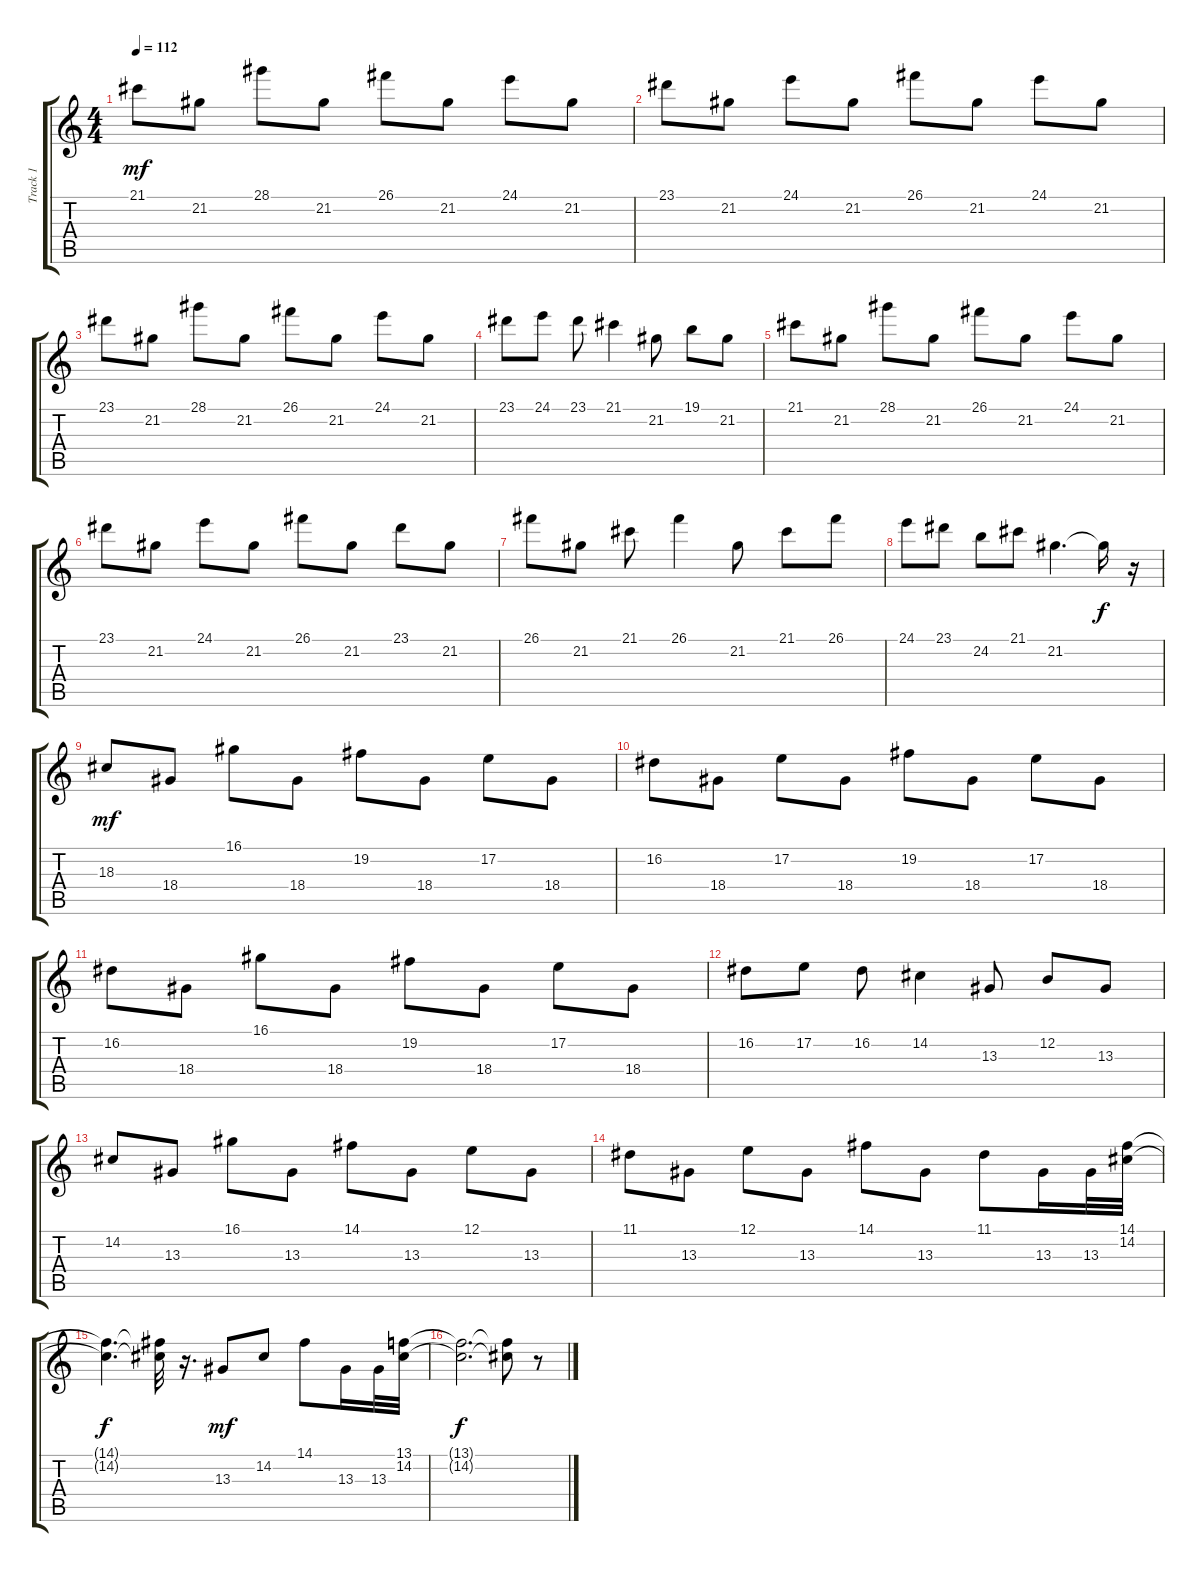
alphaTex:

\track ("Track 1" "Track 1") {instrument acousticgrandpiano}
\staff {score tabs}
\tuning (E4 B3 G3 D3 A2 E2) {hide}
\ts (4 4)
\tempo 112
\clef g2
\ks c
21.1.8{dy mf instrument acousticgrandpiano} 21.2.8 28.1.8 21.2.8 26.1.8 21.2.8 24.1.8 21.2.8 |
23.1.8 21.2.8 24.1.8 21.2.8 26.1.8 21.2.8 24.1.8 21.2.8 |
23.1.8 21.2.8 28.1.8 21.2.8 26.1.8 21.2.8 24.1.8 21.2.8 |
23.1.8 24.1.8 23.1.8 21.1.4 21.2.8 19.1.8 21.2.8 |
21.1.8 21.2.8 28.1.8 21.2.8 26.1.8 21.2.8 24.1.8 21.2.8 |
23.1.8 21.2.8 24.1.8 21.2.8 26.1.8 21.2.8 23.1.8 21.2.8 |
26.1.8 21.2.8 21.1.8 26.1.4 21.2.8 21.1.8 26.1.8 |
24.1.8 23.1.8 24.2.8 21.1.8 21.2.4{d} 21.2{t}.16{dy f} r.16 |
18.3.8{dy mf} 18.4.8 16.1.8 18.4.8 19.2.8 18.4.8 17.2.8 18.4.8 |
16.2.8 18.4.8 17.2.8 18.4.8 19.2.8 18.4.8 17.2.8 18.4.8 |
16.2.8 18.4.8 16.1.8 18.4.8 19.2.8 18.4.8 17.2.8 18.4.8 |
16.2.8 17.2.8 16.2.8 14.2.4 13.3.8 12.2.8 13.3.8 |
14.2.8 13.3.8 16.1.8 13.3.8 14.1.8 13.3.8 12.1.8 13.3.8 |
11.1.8 13.3.8 12.1.8 13.3.8 14.1.8 13.3.8 11.1.8 13.3.16 13.3.32 (14.1 14.2).32 |
(14.1{t} 14.2{t}).4{d dy f} (14.1{t} 14.2{t}).32 r.16{d} 13.3.8{dy mf} 14.2.8 14.1.8 13.3.16 13.3.32 (13.1 14.2).32 |
(13.1{t} 14.2{t}).2{d dy f} (13.1{t} 14.2{t}).8 r.8
